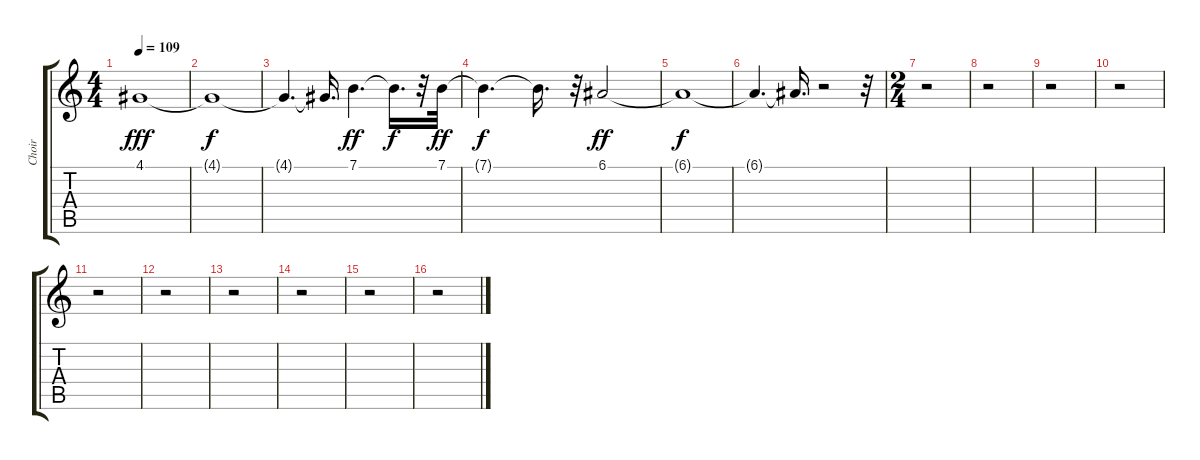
\track ("Choir" "Choir") {instrument choiraahs}
\staff {score tabs}
\tuning (E4 B3 G3 D3 A2 E2) {hide}
\ts (4 4)
\tempo 109
\clef g2
\ks c
4.1.1{dy fff} |
4.1{t}.1{dy f} |
4.1{t}.4{d} 4.1{t}.16{d} 7.1.4{d dy ff} 7.1{t}.16{d dy f} r.32 7.1.32{dy ff} |
7.1{t}.4{d dy f} 7.1{t}.16{d} r.32 6.1.2{dy ff} |
6.1{t}.1{dy f} |
6.1{t}.4{d} 6.1{t}.16{d} r.2 r.32 |
\ts (2 4)
r.2 |
r.2 |
r.2 |
r.2 |
r.2 |
r.2 |
r.2 |
r.2 |
r.2 |
r.2
